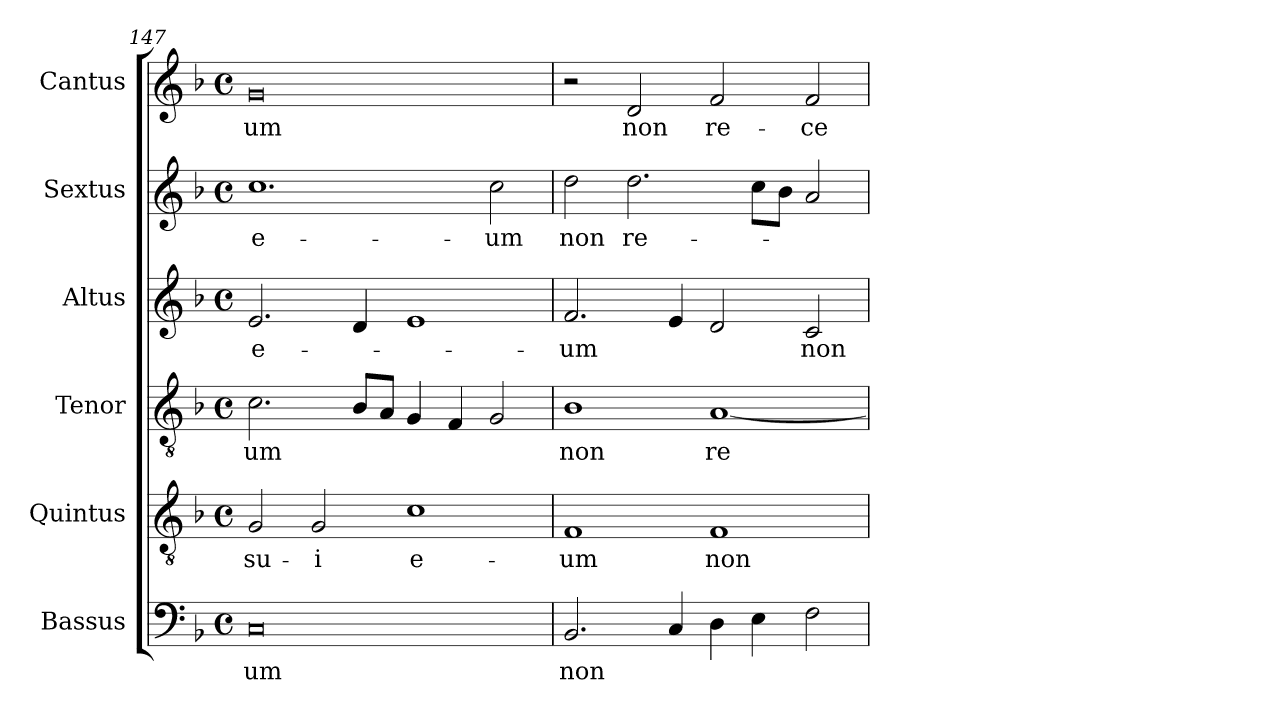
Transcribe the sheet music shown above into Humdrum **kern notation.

**kern	**text	**kern	**text	**kern	**text	**kern	**text	**kern	**text	**kern	**text
*part6	*part6	*part5	*part5	*part4	*part4	*part3	*part3	*part2	*part2	*part1	*part1
*staff6	*staff6	*staff5	*staff5	*staff4	*staff4	*staff3	*staff3	*staff2	*staff2	*staff1	*staff1
*I"Bassus	*	*I"Quintus	*	*I"Tenor	*	*I"Altus	*	*I"Sextus	*	*I"Cantus	*
*I'Bassus	*	*I'Quintus	*	*I'Tenor	*	*I'Altus	*	*I'Sextus	*	*I'Cantus	*
!!LO:LB:g=z
*clefF4	*	*clefGv2	*	*clefGv2	*	*clefG2	*	*clefG2	*	*clefG2	*
*k[b-]	*	*k[b-]	*	*k[b-]	*	*k[b-]	*	*k[b-]	*	*k[b-]	*
*F:	*	*F:	*	*F:	*	*F:	*	*F:	*	*F:	*
*M4/4	*	*M4/4	*	*M4/4	*	*M4/4	*	*M4/4	*	*M4/4	*
*met(c)	*	*met(c)	*	*met(c)	*	*met(c)	*	*met(c)	*	*met(c)	*
=147	=147	=147	=147	=147	=147	=147	=147	=147	=147	=147	=147
!	!LO:LY:b:cj	!	!LO:LY:b:cj	!	!LO:LY:b	!	!LO:LY:b:cj	!	!LO:LY:b:cj	!	!LO:LY:b:cj
0C	-um	2G/	su-	2.c\	um	2.e/	e-	1.cc	e-	0g	um
!	!	!	!LO:LY:b:cj	!	!	!	!	!	!	!	!
.	.	2G/	-i	.	.	.	.	.	.	.	.
.	.	.	.	8B-/L	.	4d/	.	.	.	.	.
.	.	.	.	8A/J	.	.	.	.	.	.	.
!	!	!	!LO:LY:b:cj	!	!	!	!	!	!	!	!
.	.	1c	e-	4G/	.	1e	.	.	.	.	.
.	.	.	.	4F/	.	.	.	.	.	.	.
!	!	!	!	!	!	!	!	!	!LO:LY:b:cj	!	!
.	.	.	.	2G/	.	.	.	2cc\	-um	.	.
=148	=148	=148	=148	=148	=148	=148	=148	=148	=148	=148	=148
!	!LO:LY:b	!	!LO:LY:b:cj	!	!LO:LY:b:cj	!	!LO:LY:b	!	!LO:LY:b:cj	!	!
2.BB-/	non	1F	-um	1B-	non	2.f/	-um	2dd\	non	2r	.
!	!	!	!	!	!	!	!	!	!LO:LY:b:cj	!	!LO:LY:b:cj
.	.	.	.	.	.	.	.	2.dd\	re-	2d/	non
4C/	.	.	.	.	.	4e/	.	.	.	.	.
!	!	!	!LO:LY:b:cj	!	!LO:LY:b:cj	!	!	!	!	!	!LO:LY:b:cj
4D\	.	1F	non	[<1A	re-	2d/	.	.	.	2f/	re-
4E\	.	.	.	.	.	.	.	8cc\L	.	.	.
.	.	.	.	.	.	.	.	8b-\J	.	.	.
!	!	!	!	!	!	!	!LO:LY:b:cj	!	!	!	!LO:LY:b:cj
2F\	.	.	.	.	.	2c/	non	2a/	.	2f/	-ce-
=	=	=	=	=	=	=	=	=	=	=	=
*-	*-	*-	*-	*-	*-	*-	*-	*-	*-	*-	*-
